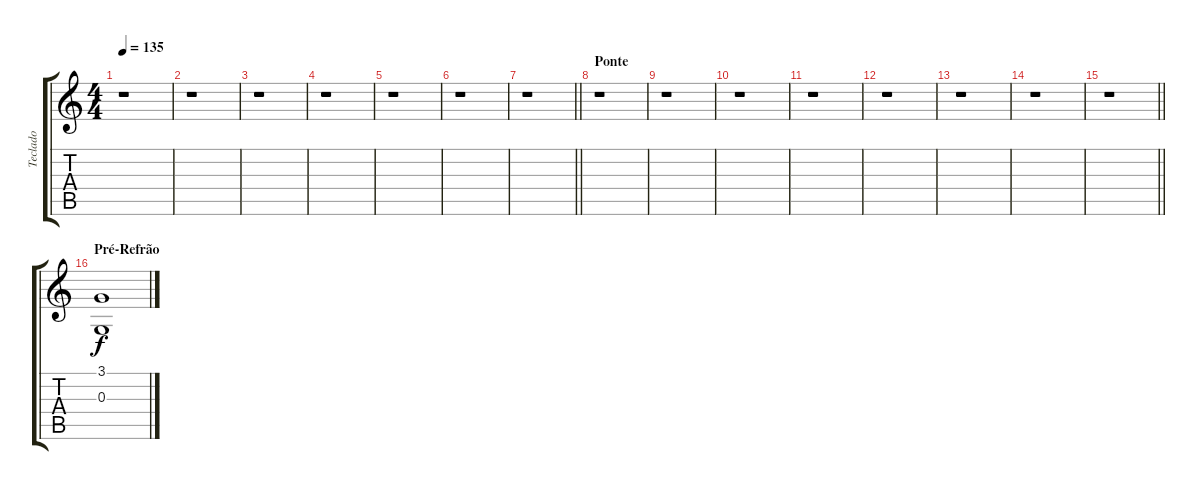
\track ("Teclado" "Teclado") {instrument stringensemble1}
\staff {score tabs}
\tuning (E4 B3 G3 D3 A2 E2) {hide}
\ts (4 4)
\tempo 135
\clef g2
\ks c
r.1{dy f} |
r.1 |
r.1 |
r.1 |
r.1 |
r.1 |
\barLineRight lightlight
r.1 |
\section ("" "Ponte")
r.1 |
r.1 |
r.1 |
r.1 |
r.1 |
r.1 |
r.1 |
\barLineRight lightlight
r.1 |
\section ("" "Pré-Refrão")
(3.1 0.3).1{volume 13 instrument stringensemble1}
